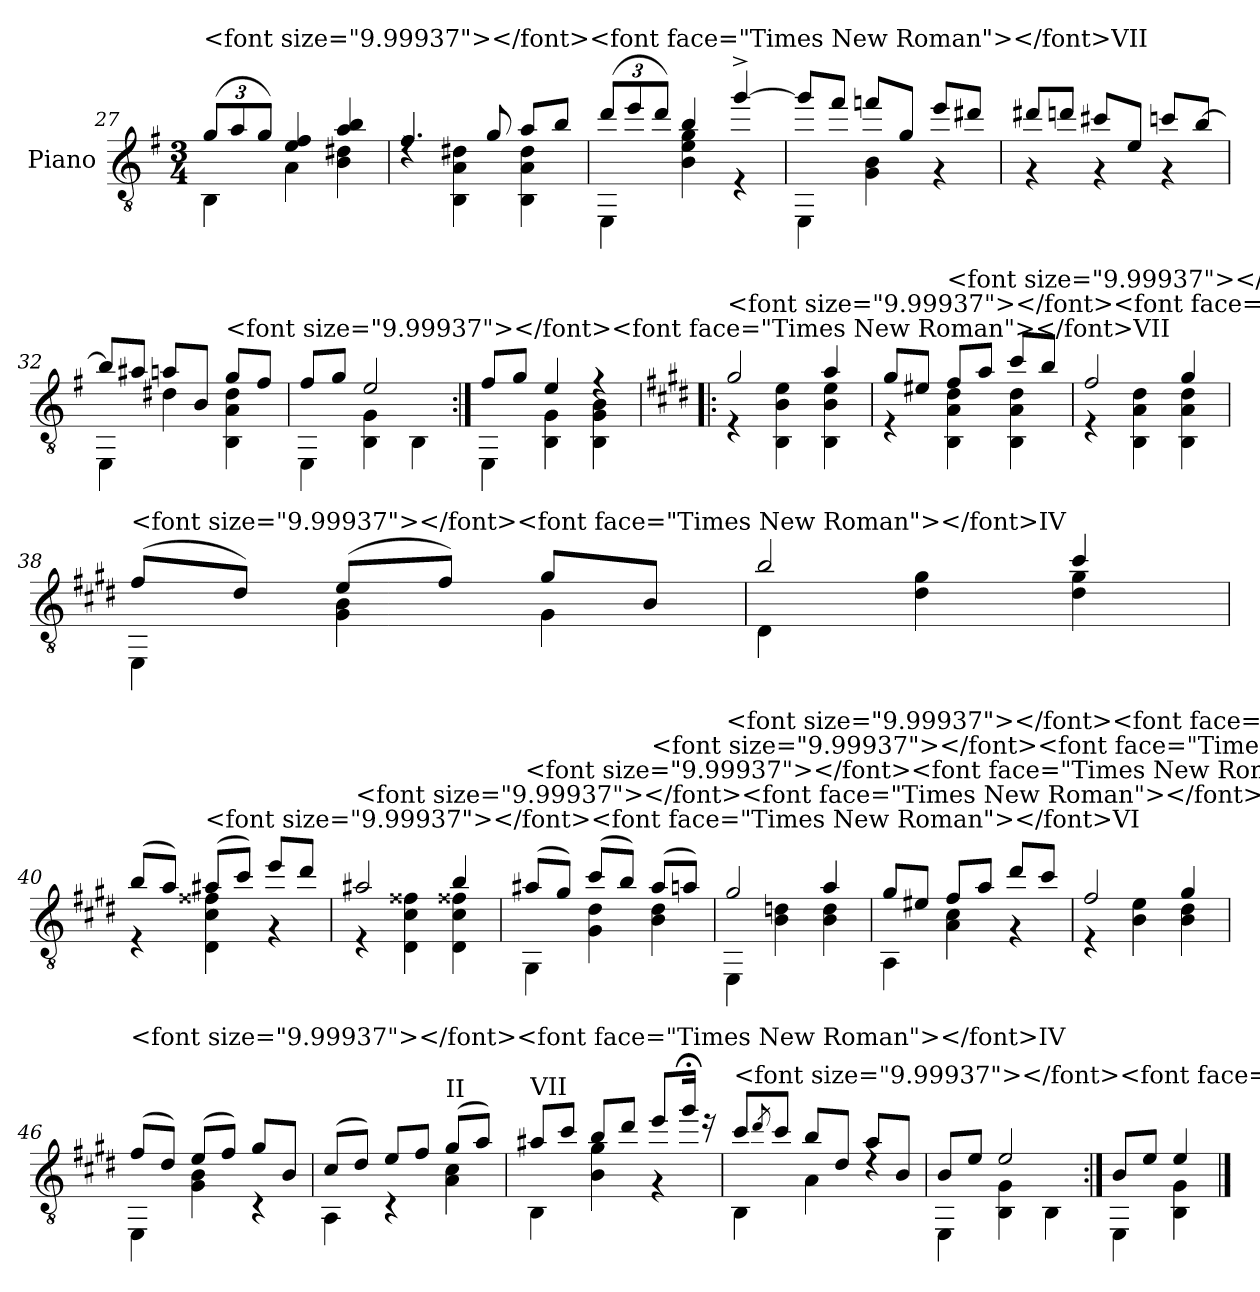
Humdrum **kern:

**kern
*part1
*staff1
*I"Piano
*I'Pno
!!LO:LB:g=z
*clefGv2
*k[f#]
*M3/4
=27
*^
!LO:TX:a:t=<font size="9.99937"></font><font face="Times New Roman"></font>VII	!
(12g/L	4BB\
12a/	.
12g/J)	.
4e/ 4f#/	4A\
4a/ 4b/	4B\ 4d#X\
=28	=28
4.f#/	4rd
.	4BB\ 4A\ 4d#X\
8g/	.
8a/L	4BB\ 4A\ 4d#\
8b/J	.
=29	=29
(12dd/L	4EE\
12ee/	.
12dd/J)	.
4b/	4B\ 4e\ 4g\
[4gg^/	4r
=30	=30
8gg/L]	4EE\
8ff#/J	.
8ffn/L	4G\ 4B\
8g/J	.
8ee/L	4r
8dd#X/J	.
=31	=31
8dd#X/L	4r
8ddn/J	.
8cc#X/L	4r
8e/J	.
8ccn/L	4r
[8b/J	.
!!LO:LB:g=z	!!
=32	=32
8b/L]	4EE\
8a#X/J	.
8an/L	4d#X\
8B/J	.
!LO:TX:a:t=<font size="9.99937"></font><font face="Times New Roman"></font>VII	!
8g/L	4BB\ 4A\ 4d#\
8f#/J	.
=33	=33
8f#/L	4EE\
8g/J	.
2e/	4BB\ 4G\
.	4BB\
=34:|!	=34:|!
8f#/L	4EE\
8g/J	.
4e/	4BB\ 4G\
4rf	4BB\ 4G\ 4B\
=35!|:	=35!|:
*k[f#c#g#d#]	*
!LO:TX:a:t=<font size="9.99937"></font><font face="Times New Roman"></font>VII	!
2g#/	4rE
.	4BB\ 4B\ 4e\
4a/	4BB\ 4B\ 4e\
=36	=36
8g#/L	4rE
8e#X/J	.
!LO:TX:a:t=<font size="9.99937"></font><font face="Times New Roman"></font>VII	!
8f#/L	4BB\ 4A\ 4d#\
8a/J	.
8cc#/L	4BB\ 4A\ 4d#\
8b/J	.
=37	=37
2f#/	4rE
.	4BB\ 4A\ 4d#\
4g#/	4BB\ 4A\ 4d#\
=38	=38
!LO:TX:a:t=<font size="9.99937"></font><font face="Times New Roman"></font>IV	!
(8f#/L	4EE\
8d#/J)	.
(8e/L	4G#\ 4B\
8f#/J)	.
8g#/L	4G#\
8B/J	.
!!LO:LB:g=z	!!
=39	=39
2b/	4D#\
.	4d#\ 4g#\
4cc#/	4d#\ 4g#\
=40	=40
(8b/L	4rE
8a/J)	.
!LO:TX:a:t=<font size="9.99937"></font><font face="Times New Roman"></font>VI	!
(8a#X/L	4D#\ 4c#\ 4f##X\
8cc#/J)	.
8ee/L	4r
8dd#/J	.
=41	=41
!LO:TX:a:t=<font size="9.99937"></font><font face="Times New Roman"></font>VI	!
2a#X/	4rE
.	4D#\ 4c#\ 4f##X\
4b/	4D#\ 4c#\ 4f##X\
=42	=42
!LO:TX:a:t=<font size="9.99937"></font><font face="Times New Roman"></font>IV	!
(8a#X/L	4GG#\
8g#/J)	.
(8cc#/L	4G#\ 4d#\
8b/J)	.
!LO:TX:a:t=<font size="9.99937"></font><font face="Times New Roman"></font>IV	!
(8a#/L	4B\ 4d#\
8an/J)	.
=43	=43
!LO:TX:a:t=<font size="9.99937"></font><font face="Times New Roman"></font>(VII)	!
2g#/	4EE\
.	4B\ 4dn\
4a/	4B\ 4d\
=44	=44
8g#/L	4AA\
8e#X/J	.
8f#/L	4A\ 4c#\
8a/J	.
8dd#/L	4r
8cc#/J	.
=45	=45
2f#/	4rE
.	4B\ 4e\
4g#/	4B\ 4d#\
!!LO:LB:g=z	!!
=46	=46
!LO:TX:a:t=<font size="9.99937"></font><font face="Times New Roman"></font>IV	!
(8f#/L	4EE\
8d#/J)	.
(8e/L	4G#\ 4B\
8f#/J)	.
8g#/L	4r
8B/J	.
=47	=47
(8c#/L	4AA\
8d#/J)	.
8e/L	4r
8f#/J	.
!LO:TX:a:t=II	!
(8g#/L	4A\ 4c#\
8a/J)	.
=48	=48
!LO:TX:a:t=VII	!
8a#X/L	4BB\
8cc#/J	.
8b/L	4B\ 4g#\
8dd#/J	.
8ee/L	4r
16gg#;</Jk	.
16ree	.
=49	=49
!LO:TX:a:t=<font size="9.99937"></font><font face="Times New Roman"></font>VII	!
8cc#/L	4BB\
8qdd#/	.
8cc#/J	.
8b/L	4A\
8d#/J	.
8a/L	4rd
8B/J	.
=50	=50
8B/L	4EE\
8e/J	.
2e/	4BB\ 4G#\
.	4BB\
=51:|!	=51:|!
8B/L	4EE\
8e/J	.
4e/	4BB\ 4G#\
!	!LO:TX:a:t=<font face="Times New Roman"></font>D.C. al Fine
*v	*v
==
*-
